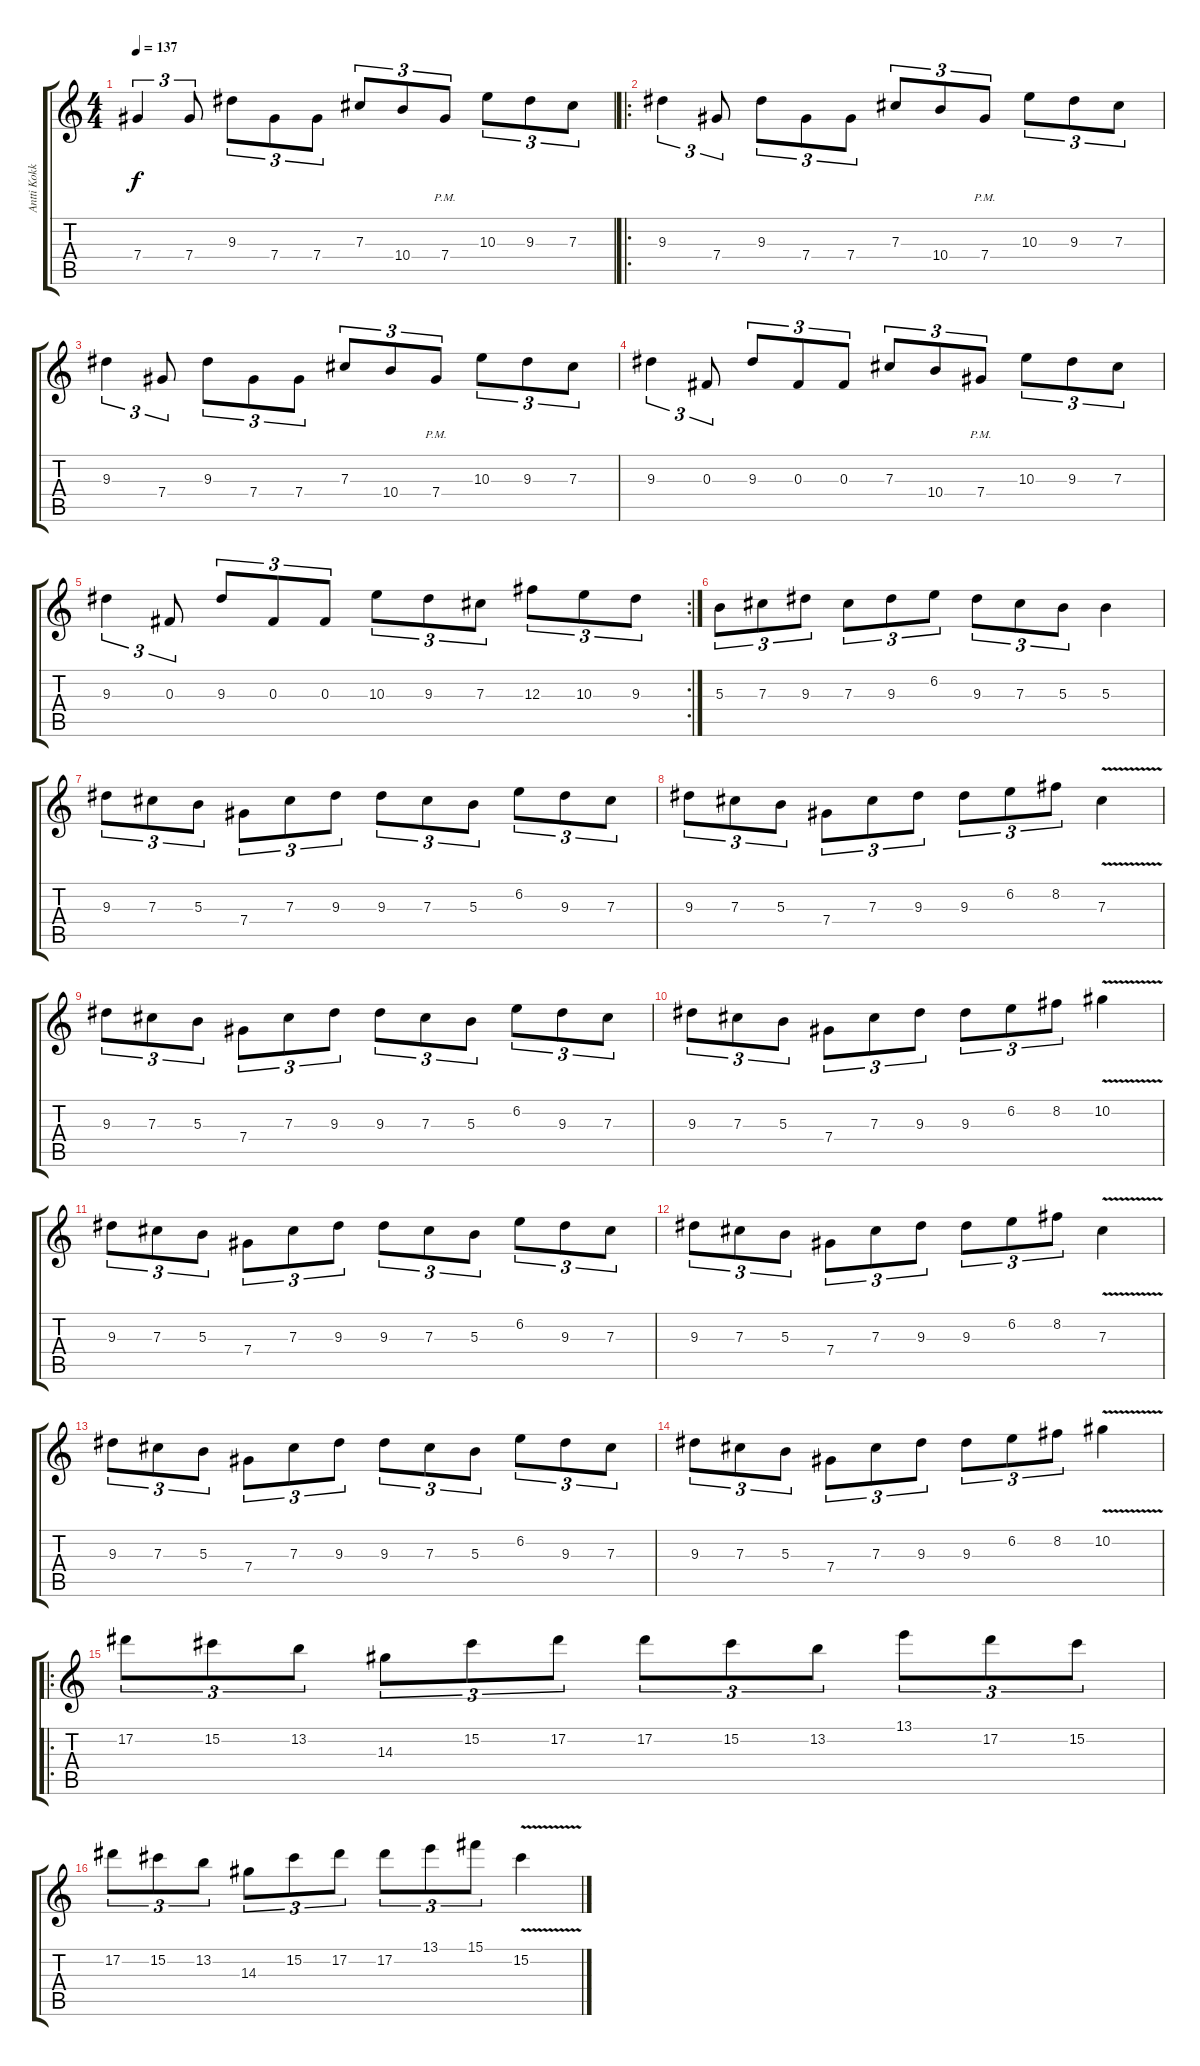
\track ("Antti Kokko" "Antti Kokk") {instrument distortionguitar}
\staff {score tabs}
\tuning (Eb4 Bb3 Gb3 Db3 Ab2 Eb2) {hide}
\ts (4 4)
\tempo 137
\clef g2
\ks c
7.4.4{tu (3 2) dy f} 7.4.8{tu (3 2)} 9.3.8{tu (3 2)} 7.4.8{tu (3 2)} 7.4.8{tu (3 2)} 7.3.8{tu (3 2)} 10.4.8{tu (3 2)} 7.4{pm}.8{tu (3 2)} 10.3.8{tu (3 2)} 9.3.8{tu (3 2)} 7.3.8{tu (3 2)} |
\ro
9.3.4{tu (3 2)} 7.4.8{tu (3 2)} 9.3.8{tu (3 2)} 7.4.8{tu (3 2)} 7.4.8{tu (3 2)} 7.3.8{tu (3 2)} 10.4.8{tu (3 2)} 7.4{pm}.8{tu (3 2)} 10.3.8{tu (3 2)} 9.3.8{tu (3 2)} 7.3.8{tu (3 2)} |
9.3.4{tu (3 2)} 7.4.8{tu (3 2)} 9.3.8{tu (3 2)} 7.4.8{tu (3 2)} 7.4.8{tu (3 2)} 7.3.8{tu (3 2)} 10.4.8{tu (3 2)} 7.4{pm}.8{tu (3 2)} 10.3.8{tu (3 2)} 9.3.8{tu (3 2)} 7.3.8{tu (3 2)} |
9.3.4{tu (3 2)} 0.3.8{tu (3 2)} 9.3.8{tu (3 2)} 0.3.8{tu (3 2)} 0.3.8{tu (3 2)} 7.3.8{tu (3 2)} 10.4.8{tu (3 2)} 7.4{pm}.8{tu (3 2)} 10.3.8{tu (3 2)} 9.3.8{tu (3 2)} 7.3.8{tu (3 2)} |
\rc 2
9.3.4{tu (3 2)} 0.3.8{tu (3 2)} 9.3.8{tu (3 2)} 0.3.8{tu (3 2)} 0.3.8{tu (3 2)} 10.3.8{tu (3 2)} 9.3.8{tu (3 2)} 7.3.8{tu (3 2)} 12.3.8{tu (3 2)} 10.3.8{tu (3 2)} 9.3.8{tu (3 2)} |
5.3.8{tu (3 2)} 7.3.8{tu (3 2)} 9.3.8{tu (3 2)} 7.3.8{tu (3 2)} 9.3.8{tu (3 2)} 6.2.8{tu (3 2)} 9.3.8{tu (3 2)} 7.3.8{tu (3 2)} 5.3.8{tu (3 2)} 5.3.4 |
9.3.8{tu (3 2)} 7.3.8{tu (3 2)} 5.3.8{tu (3 2)} 7.4.8{tu (3 2)} 7.3.8{tu (3 2)} 9.3.8{tu (3 2)} 9.3.8{tu (3 2)} 7.3.8{tu (3 2)} 5.3.8{tu (3 2)} 6.2.8{tu (3 2)} 9.3.8{tu (3 2)} 7.3.8{tu (3 2)} |
9.3.8{tu (3 2)} 7.3.8{tu (3 2)} 5.3.8{tu (3 2)} 7.4.8{tu (3 2)} 7.3.8{tu (3 2)} 9.3.8{tu (3 2)} 9.3.8{tu (3 2)} 6.2.8{tu (3 2)} 8.2.8{tu (3 2)} 7.3{v}.4 |
9.3.8{tu (3 2)} 7.3.8{tu (3 2)} 5.3.8{tu (3 2)} 7.4.8{tu (3 2)} 7.3.8{tu (3 2)} 9.3.8{tu (3 2)} 9.3.8{tu (3 2)} 7.3.8{tu (3 2)} 5.3.8{tu (3 2)} 6.2.8{tu (3 2)} 9.3.8{tu (3 2)} 7.3.8{tu (3 2)} |
9.3.8{tu (3 2)} 7.3.8{tu (3 2)} 5.3.8{tu (3 2)} 7.4.8{tu (3 2)} 7.3.8{tu (3 2)} 9.3.8{tu (3 2)} 9.3.8{tu (3 2)} 6.2.8{tu (3 2)} 8.2.8{tu (3 2)} 10.2{v}.4 |
9.3.8{tu (3 2)} 7.3.8{tu (3 2)} 5.3.8{tu (3 2)} 7.4.8{tu (3 2)} 7.3.8{tu (3 2)} 9.3.8{tu (3 2)} 9.3.8{tu (3 2)} 7.3.8{tu (3 2)} 5.3.8{tu (3 2)} 6.2.8{tu (3 2)} 9.3.8{tu (3 2)} 7.3.8{tu (3 2)} |
9.3.8{tu (3 2)} 7.3.8{tu (3 2)} 5.3.8{tu (3 2)} 7.4.8{tu (3 2)} 7.3.8{tu (3 2)} 9.3.8{tu (3 2)} 9.3.8{tu (3 2)} 6.2.8{tu (3 2)} 8.2.8{tu (3 2)} 7.3{v}.4 |
9.3.8{tu (3 2)} 7.3.8{tu (3 2)} 5.3.8{tu (3 2)} 7.4.8{tu (3 2)} 7.3.8{tu (3 2)} 9.3.8{tu (3 2)} 9.3.8{tu (3 2)} 7.3.8{tu (3 2)} 5.3.8{tu (3 2)} 6.2.8{tu (3 2)} 9.3.8{tu (3 2)} 7.3.8{tu (3 2)} |
9.3.8{tu (3 2)} 7.3.8{tu (3 2)} 5.3.8{tu (3 2)} 7.4.8{tu (3 2)} 7.3.8{tu (3 2)} 9.3.8{tu (3 2)} 9.3.8{tu (3 2)} 6.2.8{tu (3 2)} 8.2.8{tu (3 2)} 10.2{v}.4 |
\ro
17.2.8{tu (3 2)} 15.2.8{tu (3 2)} 13.2.8{tu (3 2)} 14.3.8{tu (3 2)} 15.2.8{tu (3 2)} 17.2.8{tu (3 2)} 17.2.8{tu (3 2)} 15.2.8{tu (3 2)} 13.2.8{tu (3 2)} 13.1.8{tu (3 2)} 17.2.8{tu (3 2)} 15.2.8{tu (3 2)} |
17.2.8{tu (3 2)} 15.2.8{tu (3 2)} 13.2.8{tu (3 2)} 14.3.8{tu (3 2)} 15.2.8{tu (3 2)} 17.2.8{tu (3 2)} 17.2.8{tu (3 2)} 13.1.8{tu (3 2)} 15.1.8{tu (3 2)} 15.2{v}.4
